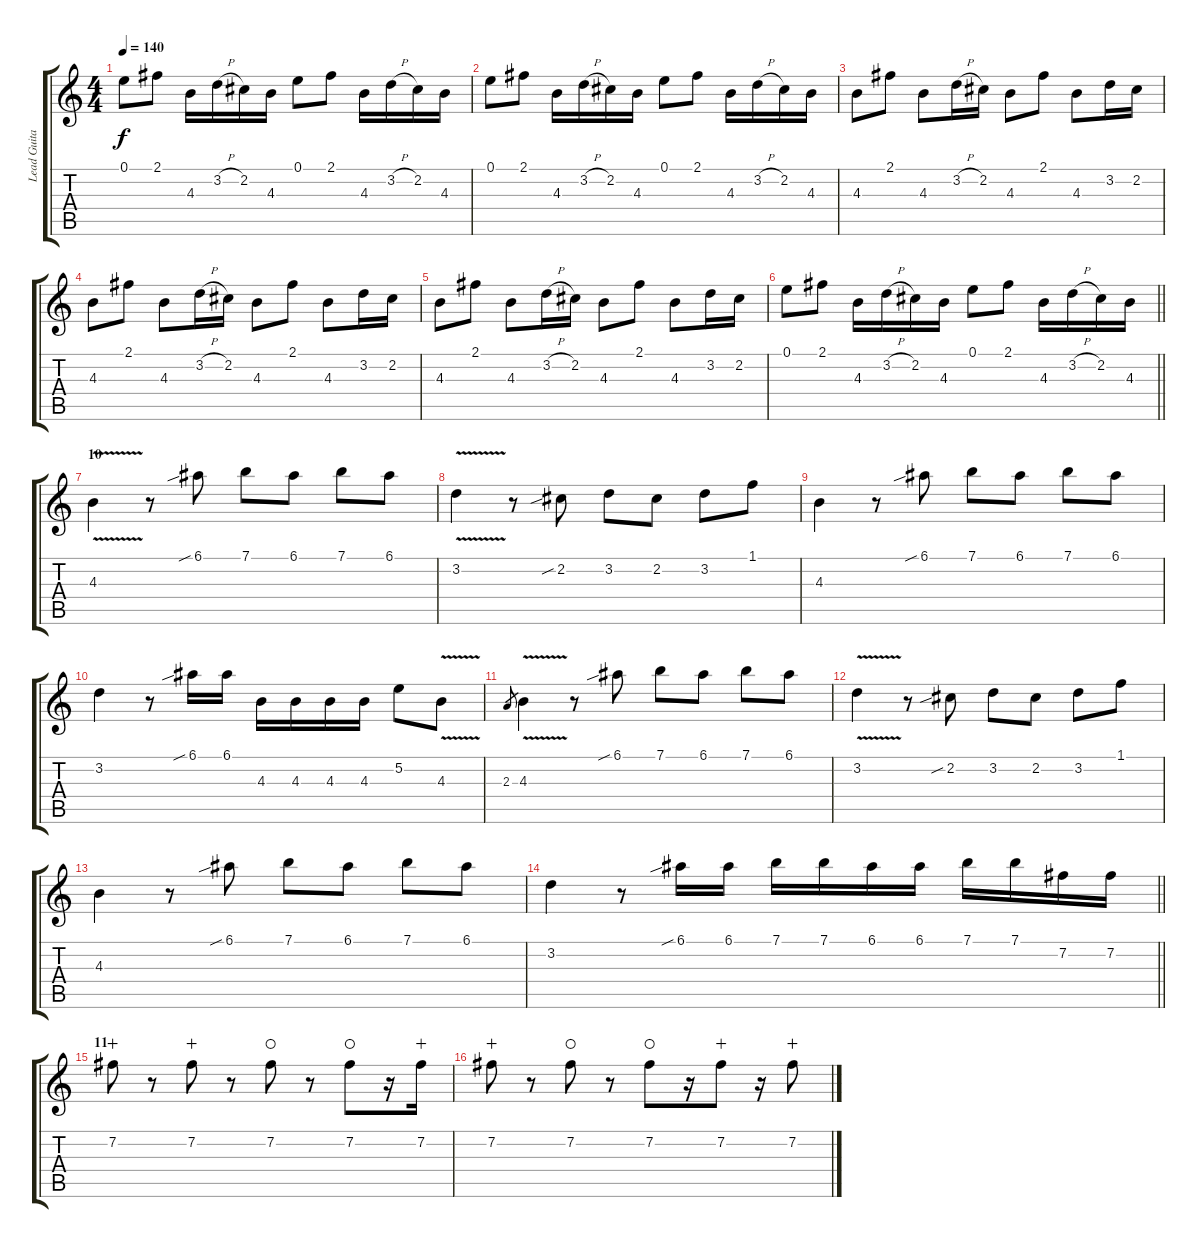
\track ("Lead Guitar" "Lead Guita") {instrument distortionguitar}
\staff {score tabs}
\tuning (E4 B3 G3 D3 A2 E2) {hide}
\ts (4 4)
\tempo 140
\clef g2
\ks c
0.1.8{dy f} 2.1.8 4.3.16 3.2{h}.16 2.2.16 4.3.16 0.1.8 2.1.8 4.3.16 3.2{h}.16 2.2.16 4.3.16 |
0.1.8 2.1.8 4.3.16 3.2{h}.16 2.2.16 4.3.16 0.1.8 2.1.8 4.3.16 3.2{h}.16 2.2.16 4.3.16 |
4.3.8 2.1.8 4.3.8 3.2{h}.16 2.2.16 4.3.8 2.1.8 4.3.8 3.2.16 2.2.16 |
4.3.8 2.1.8 4.3.8 3.2{h}.16 2.2.16 4.3.8 2.1.8 4.3.8 3.2.16 2.2.16 |
4.3.8 2.1.8 4.3.8 3.2{h}.16 2.2.16 4.3.8 2.1.8 4.3.8 3.2.16 2.2.16 |
\barLineRight lightlight
0.1.8 2.1.8 4.3.16 3.2{h}.16 2.2.16 4.3.16 0.1.8 2.1.8 4.3.16 3.2{h}.16 2.2.16 4.3.16 |
\section ("" "10")
4.3{v}.4 r.8 6.1{sib}.8 7.1.8 6.1.8 7.1.8 6.1.8 |
3.2{v}.4 r.8 2.2{sib}.8 3.2.8 2.2.8 3.2.8 1.1.8 |
4.3.4 r.8 6.1{sib}.8 7.1.8 6.1.8 7.1.8 6.1.8 |
3.2.4 r.8 6.1{sib}.16 6.1.16 4.3.16 4.3.16 4.3.16 4.3.16 5.2.8 4.3{v}.8 |
2.3.8{gr} 4.3{v}.4 r.8 6.1{sib}.8 7.1.8 6.1.8 7.1.8 6.1.8 |
3.2{v}.4 r.8 2.2{sib}.8 3.2.8 2.2.8 3.2.8 1.1.8 |
4.3.4 r.8 6.1{sib}.8 7.1.8 6.1.8 7.1.8 6.1.8 |
\barLineRight lightlight
3.2.4 r.8 6.1{sib}.16 6.1.16 7.1.16 7.1.16 6.1.16 6.1.16 7.1.16 7.1.16 7.2.16 7.2.16 |
\section ("" "11")
7.2.8{wahc} r.8 7.2.8{wahc} r.8 7.2.8{waho} r.8 7.2.8{waho} r.16 7.2.16{wahc} |
7.2.8{wahc} r.8 7.2.8{waho} r.8 7.2.8{waho} r.16 7.2.8{wahc} r.16 7.2.8{wahc}
